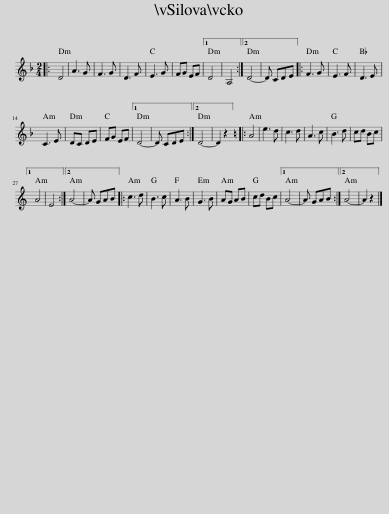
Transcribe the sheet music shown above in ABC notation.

X:1
L:1/8
M:2/4
I:linebreak $
K:Dmin
V:1 treble
V:1
|: D4 | A3 G | F3 G | D3 F | E3 G | %5
 FG EF |1 D4 | A,4 :|2 D4- | D CDE |: %10
 F3 G | E3 F | D3 E |$ C3 E | DC DE | %15
 FG EF |1 D4- | D CDE :|2 D4- | D2 z2 |: %20
[K:Amin] A4 | e3 d | c3 d | A3 c | B3 d | %25
 cd Bc |1$ A4 | E4 :|2 A4- | A GAB |: %30
 c3 d | B3 c | A3 B | G3 B | AG AB | %35
 cd Bc |1 A4- | A GAB :|2 A4- | A2 z2 |] %40
